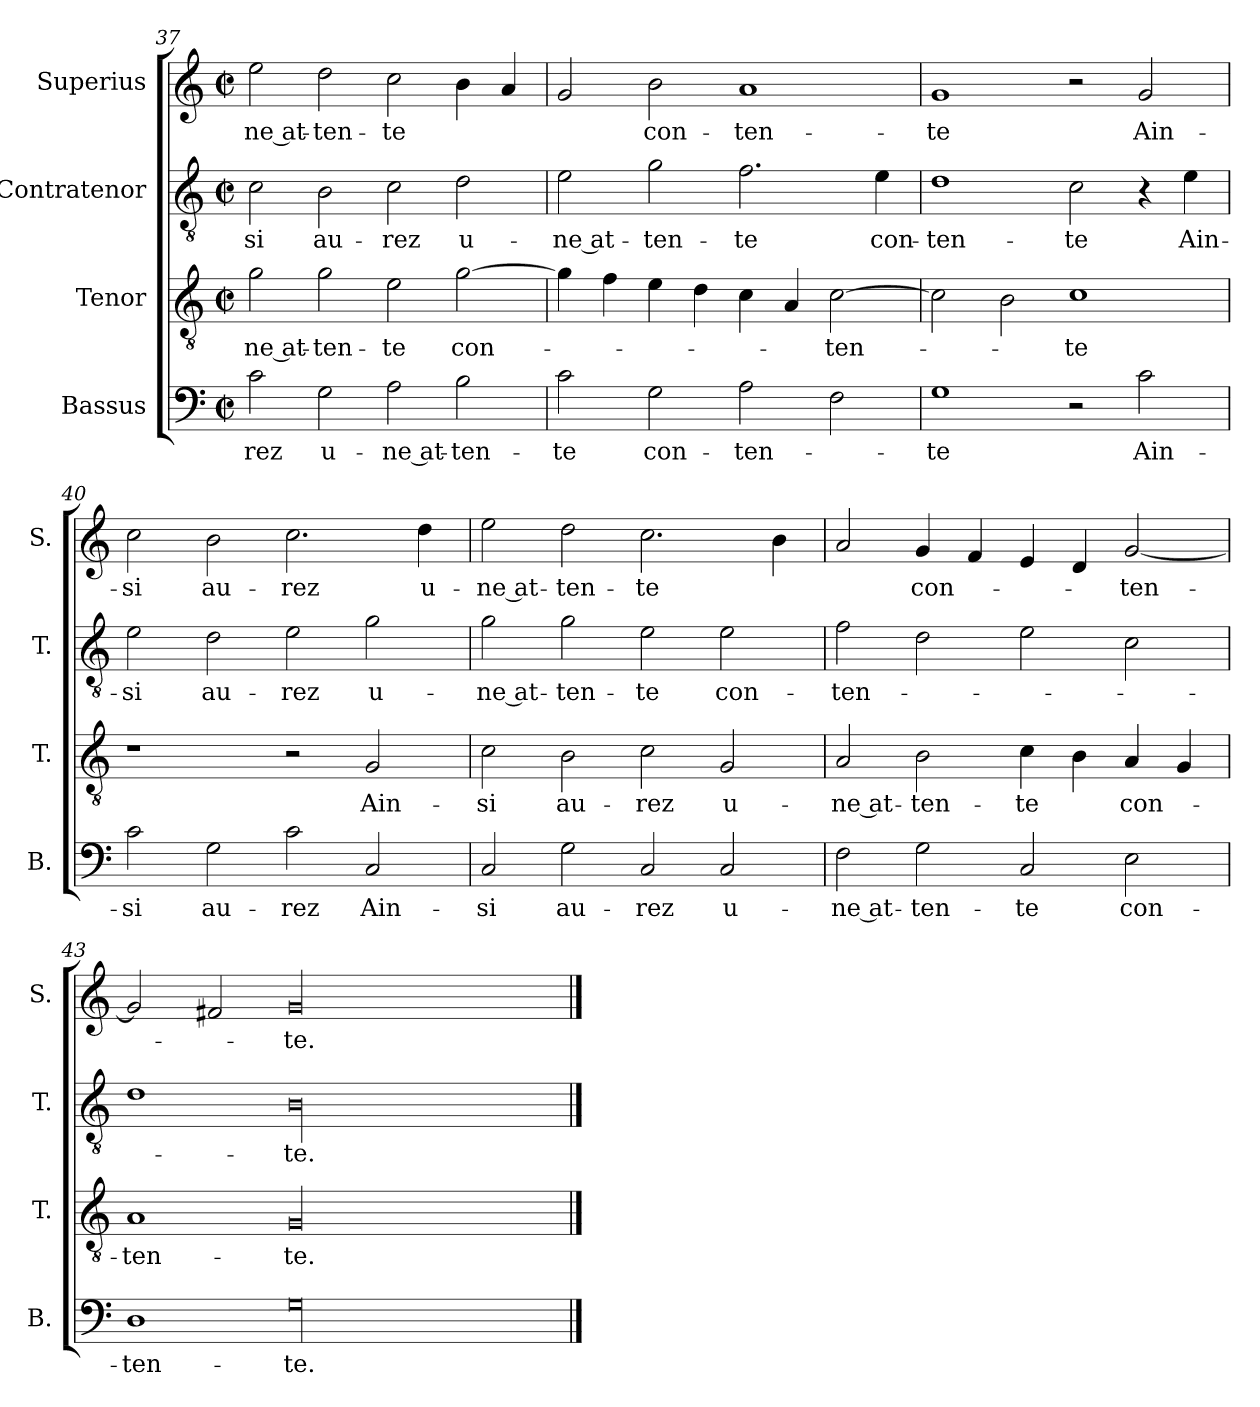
**kern	**text	**kern	**text	**kern	**text	**kern	**text
*part4	*part4	*part3	*part3	*part2	*part2	*part1	*part1
*staff4	*staff4	*staff3	*staff3	*staff2	*staff2	*staff1	*staff1
*I"Bassus	*	*I"Tenor	*	*I"Contratenor	*	*I"Superius	*
*I'B.	*	*I'T.	*	*I'T.	*	*I'S.	*
*clefF4	*	*clefGv2	*	*clefGv2	*	*clefG2	*
*k[]	*	*k[]	*	*k[]	*	*k[]	*
*C:	*	*C:	*	*C:	*	*C:	*
*M2/2	*	*M2/2	*	*M2/2	*	*M2/2	*
*met(c|)	*	*met(c|)	*	*met(c|)	*	*met(c|)	*
=37	=37	=37	=37	=37	=37	=37	=37
2c\	-rez	2g\	-ne at-	2c\	-si	2ee\	-ne at-
2G\	u-	2g\	-ten-	2B\	au-	2dd\	-ten-
2A\	-ne at-	2e\	-te	2c\	-rez	2cc\	-te
2B\	-ten-	[2g\	con-	2d\	u-	4b\	.
.	.	.	.	.	.	4a/	.
=38	=38	=38	=38	=38	=38	=38	=38
2c\	-te	4g\]	.	2e\	-ne at-	2g/	.
.	.	4f\	.	.	.	.	.
2G\	con-	4e\	.	2g\	-ten-	2b\	con-
.	.	4d\	.	.	.	.	.
2A\	-ten-	4c\	.	2.f\	-te	1a/	-ten-
.	.	4A/	.	.	.	.	.
2F\	.	[2c\	-ten-	.	.	.	.
.	.	.	.	4e\	con-	.	.
=39	=39	=39	=39	=39	=39	=39	=39
1G\	-te	2c\]	.	1d\	-ten-	1g/	-te
.	.	2B\	.	.	.	.	.
2r	.	1c\	-te	2c\	-te	2r	.
2c\	Ain-	.	.	4r	.	2g/	Ain-
.	.	.	.	4e\	Ain-	.	.
!!LO:LB:g=z
=40	=40	=40	=40	=40	=40	=40	=40
2c\	-si	1r	.	2e\	-si	2cc\	-si
2G\	au-	.	.	2d\	au-	2b\	au-
2c\	-rez	2r	.	2e\	-rez	2.cc\	-rez
2C/	Ain-	2G/	Ain-	2g\	u-	.	.
.	.	.	.	.	.	4dd\	u-
=41	=41	=41	=41	=41	=41	=41	=41
2C/	-si	2c\	-si	2g\	-ne at-	2ee\	-ne at-
2G\	au-	2B\	au-	2g\	-ten-	2dd\	-ten-
2C/	-rez	2c\	-rez	2e\	-te	2.cc\	-te
2C/	u-	2G/	u-	2e\	con-	.	.
.	.	.	.	.	.	4b\	.
=42	=42	=42	=42	=42	=42	=42	=42
2F\	-ne at-	2A/	-ne at-	2f\	-ten-	2a/	.
2G\	-ten-	2B\	-ten-	2d\	.	4g/	con-
.	.	.	.	.	.	4f/	.
2C/	-te	4c\	-te	2e\	.	4e/	.
.	.	4B\	.	.	.	4d/	.
2E\	con-	4A/	con-	2c\	.	[2g/	-ten-
.	.	4G/	.	.	.	.	.
=43	=43	=43	=43	=43	=43	=43	=43
1D\	-ten-	1A/	-ten-	1d\	.	2g/]	.
.	.	.	.	.	.	2f#X/	.
00G\	-te.	00G/	-te.	00B\	-te.	00g/	-te.
==	==	==	==	==	==	==	==
*-	*-	*-	*-	*-	*-	*-	*-
